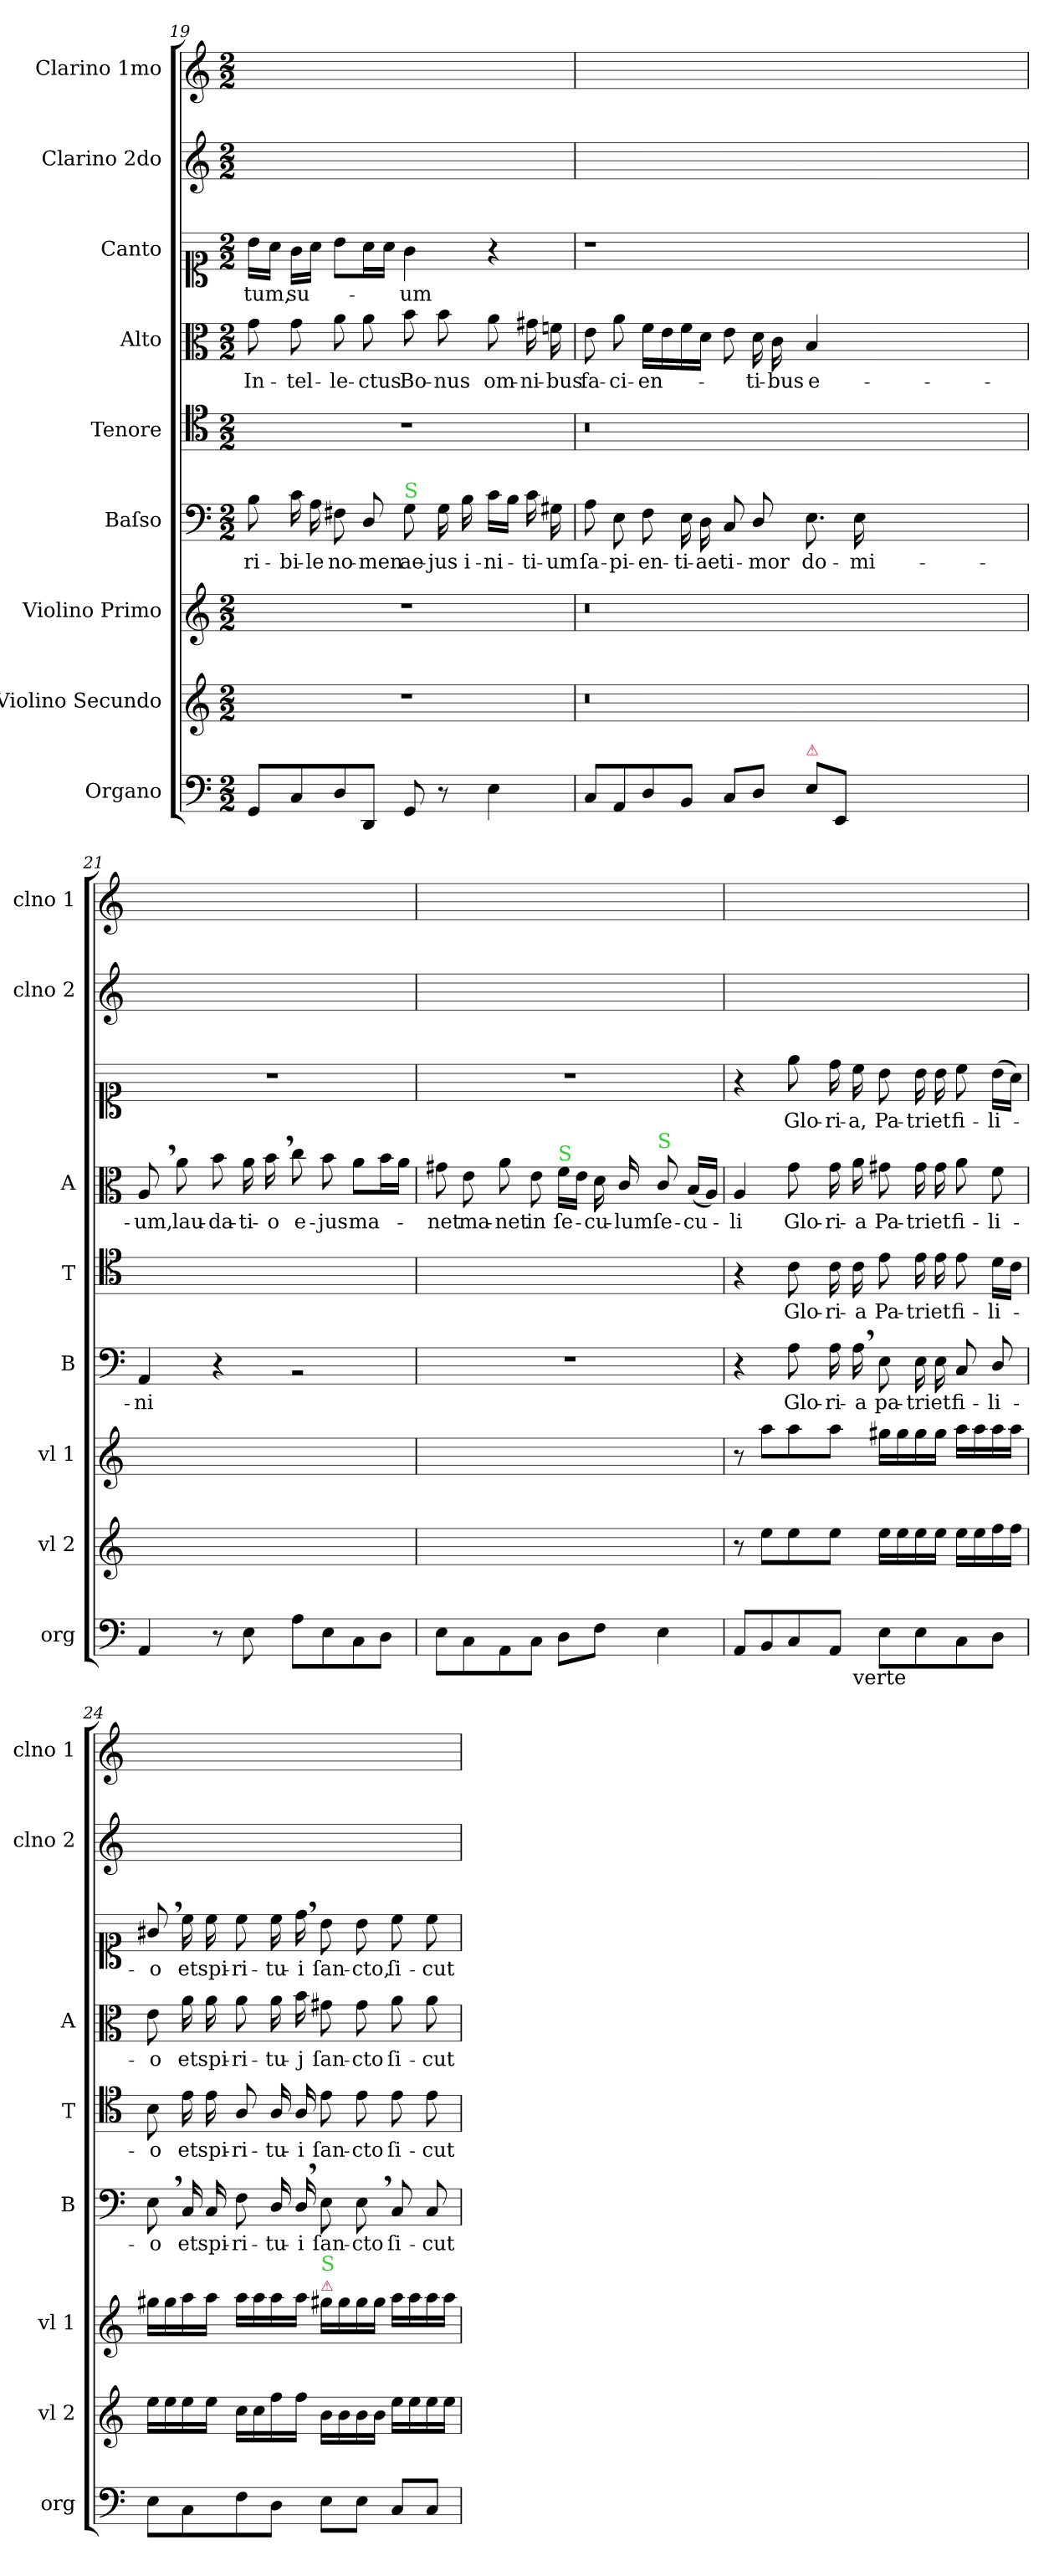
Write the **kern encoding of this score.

**kern	**kern	**kern	**kern	**text	**kern	**text	**kern	**text	**kern	**text	**kern	**kern
*part9	*part8	*part7	*part6	*part6	*part5	*part5	*part4	*part4	*part3	*part3	*part2	*part1
*staff9	*staff8	*staff7	*staff6	*staff6	*staff5	*staff5	*staff4	*staff4	*staff3	*staff3	*staff2	*staff1
*I"Organo	*I"Violino Secundo	*I"Violino Primo	*I"Baſso	*	*I"Tenore	*	*I"Alto	*	*I"Canto	*	*I"Clarino 2do	*I"Clarino 1mo
*I'org	*I'vl 2	*I'vl 1	*I'B	*	*I'T	*	*I'A	*	*	*	*I'clno 2	*I'clno 1
*clefF4	*clefG2	*clefG2	*clefF4	*	*clefC4	*	*clefC3	*	*clefC1	*	*clefG2	*clefG2
*k[]	*k[]	*k[]	*k[]	*	*k[]	*	*k[]	*	*k[]	*	*k[]	*k[]
*M2/2	*M2/2	*M2/2	*M2/2	*	*M2/2	*	*M2/2	*	*M2/2	*	*M2/2	*M2/2
=19	=19	=19	=19	=19	=19	=19	=19	=19	=19	=19	=19	=19
8GG/L	1r	1r	8B\	-ri-	1r	.	8g\	In-	16b\LL	-tum,	1ryy	1ryy
.	.	.	.	.	.	.	.	.	16a\JJ	.	.	.
8C/	.	.	16c\	-bi-	.	.	8g\	-tel-	16g\LL	su-	.	.
.	.	.	16A\	-le	.	.	.	.	16a\JJ	.	.	.
8D/	.	.	8F#X\	no-	.	.	8a\	-le-	8b\L	.	.	.
8DD/J	.	.	8D/	-men	.	.	8a\	-ctus	16a\L	.	.	.
.	.	.	.	.	.	.	.	.	16a\JJ	.	.	.
!	!	!	!LO:TX:a:color=limegreen:t=S	!	!	!	!	!	!	!	!	!
8GG/	.	.	8G\	ae-	.	.	8b\	Bo-	4g\	-um	.	.
8r	.	.	16G\	-jus	.	.	8b\	-nus	.	.	.	.
.	.	.	16B\	i-	.	.	.	.	.	.	.	.
4E\	.	.	16c\LL	-ni-	.	.	8a\	om-	4r	.	.	.
.	.	.	16B\JJ	.	.	.	.	.	.	.	.	.
.	.	.	16c\	-ti-	.	.	16g#X\	-ni-	.	.	.	.
.	.	.	16G#X\	-um	.	.	16fn\	-bus	.	.	.	.
=20	=20	=20	=20	=20	=20	=20	=20	=20	=20	=20	=20	=20
8C/L	0.r	0.r	8A\	ſa-	0.r	.	8e\	fa-	1r	.	1ryy	1ryy
8AA/	.	.	8E\	-pi-	.	.	8a\	-ci-	.	.	.	.
8D/	.	.	8F\	-en-	.	.	16f\LL	-en-	.	.	.	.
.	.	.	.	.	.	.	16e\	.	.	.	.	.
8BB/J	.	.	16E\	-ti-	.	.	16f\	.	.	.	.	.
.	.	.	16D\	-ae	.	.	16d\JJ	.	.	.	.	.
8C/L	.	.	8C/	ti-	.	.	8e\	.	.	.	.	.
8D/J	.	.	8D/	-mor	.	.	16d\	-ti-	.	.	.	.
.	.	.	.	.	.	.	16c\	-bus	.	.	.	.
!LO:TX:a:color=crimson:t=⚠	!	!	!	!	!	!	!	!	!	!	!	!
8E\L	.	.	8.E\	do-	.	.	4B/	e-	.	.	.	.
8EE/J	.	.	.	.	.	.	.	.	.	.	.	.
.	.	.	16E\	-mi-	.	.	.	.	.	.	.	.
0ryy	.	.	0ryy	.	.	.	0ryy	.	0ryy	.	0ryy	0ryy
=21	=21	=21	=21	=21	=21	=21	=21	=21	=21	=21	=21	=21
4AA/	1ryy	1ryy	4AA/	-ni	1ryy	.	8A,</	-um,	1r	.	1ryy	1ryy
.	.	.	.	.	.	.	8a\	lau-	.	.	.	.
8r	.	.	4r	.	.	.	8b\	-da-	.	.	.	.
8E\	.	.	.	.	.	.	16a\	-ti-	.	.	.	.
.	.	.	.	.	.	.	16b,<\	-o	.	.	.	.
8A\L	.	.	2rBB	.	.	.	8cc\	e-	.	.	.	.
8E\	.	.	.	.	.	.	8b\	-jus	.	.	.	.
8C\	.	.	.	.	.	.	8a\L	ma-	.	.	.	.
8D\J	.	.	.	.	.	.	16b\L	.	.	.	.	.
.	.	.	.	.	.	.	16a\JJ	.	.	.	.	.
=22	=22	=22	=22	=22	=22	=22	=22	=22	=22	=22	=22	=22
8E\L	1ryy	1ryy	1r	.	1ryy	.	8g#X\	-net	1r	.	1ryy	1ryy
8C\	.	.	.	.	.	.	8e\	ma-	.	.	.	.
8AA\	.	.	.	.	.	.	8a\	-net	.	.	.	.
8C\J	.	.	.	.	.	.	8e\	in	.	.	.	.
!	!	!	!	!	!	!	!LO:TX:a:color=limegreen:t=S	!	!	!	!	!
8D\L	.	.	.	.	.	.	16f\LL	ſe-	.	.	.	.
.	.	.	.	.	.	.	16e\JJ	.	.	.	.	.
8F\J	.	.	.	.	.	.	16d\	-cu-	.	.	.	.
.	.	.	.	.	.	.	16c/	-lum	.	.	.	.
!	!	!	!	!	!	!	!LO:TX:a:color=limegreen:t=S	!	!	!	!	!
4E\	.	.	.	.	.	.	8c/	ſe-	.	.	.	.
.	.	.	.	.	.	.	(16B/LL	-cu-	.	.	.	.
.	.	.	.	.	.	.	16A/JJ)	.	.	.	.	.
=23	=23	=23	=23	=23	=23	=23	=23	=23	=23	=23	=23	=23
*^	*	*	*	*	*	*	*	*	*	*	*	*
8AA/L	4..ryy	8r	8r	4r	.	4r	.	4A/	-li	4r	.	1ryy	1ryy
8BB/	.	8ee\L	8aa\L	.	.	.	.	.	.	.	.	.	.
8C/	.	8ee\	8aa\	8A\	Glo-	8c\	Glo-	8g\	Glo-	8ee\	Glo-	.	.
8AA/J	.	8ee\J	8aa\J	16A\	-ri-	16c\	-ri-	16g\	-ri-	16dd\	-ri-	.	.
!	!LO:TX:b:t=verte	!	!	!	!	!	!	!	!	!	!	!	!
.	2ryy	.	.	16A,<\	-a	16c\	-a	16a\	-a	16cc\	-a,	.	.
8E\L	.	16ee\LL	16gg#X\LL	8E\	pa-	8e\	Pa-	8g#X\	Pa-	8b\	Pa-	.	.
.	.	16ee\	16gg#\	.	.	.	.	.	.	.	.	.	.
8E\	.	16ee\	16gg#\	16E\	-tri	16e\	-tri	16g#\	-tri	16b\	-tri	.	.
.	.	16ee\JJ	16gg#\JJ	16E\	et	16e\	et	16g#\	et	16b\	et	.	.
8C\	.	16ee\LL	16aa\LL	8C/	fi-	8e\	fi-	8a\	fi-	8cc\	fi-	.	.
.	.	16ee\	16aa\	.	.	.	.	.	.	.	.	.	.
8D\J	.	16ff\	16aa\	8D/	-li-	16d\LL	-li-	8f\	-li-	(16b\LL	-li-	.	.
.	16ryy	16ff\JJ	16aa\JJ	.	.	16c\JJ	.	.	.	16a\JJ)	.	.	.
*v	*v	*	*	*	*	*	*	*	*	*	*	*	*
=24	=24	=24	=24	=24	=24	=24	=24	=24	=24	=24	=24	=24
8E\L	16ee\LL	16gg#X\LL	8E,<\	-o	8B\	-o	8e\	-o	8g#X,</	-o	1ryy	1ryy
.	16ee\	16gg#\	.	.	.	.	.	.	.	.	.	.
8C\	16ee\	16aa\	16C/	et	16e\	et	16a\	et	16cc\	et	.	.
.	16ee\JJ	16aa\JJ	16C/	spi-	16e\	spi-	16a\	spi-	16cc\	spi-	.	.
8F\	16cc\LL	16aa\LL	8F\	-ri-	8A/	-ri-	8a\	-ri-	8cc\	-ri-	.	.
.	16cc\	16aa\	.	.	.	.	.	.	.	.	.	.
8D\J	16ff\	16aa\	16D/	-tu-	16A/	-tu-	16a\	-tu-	16cc\	-tu-	.	.
.	16ff\JJ	16aa\JJ	16D,</	-i	16A/	-i	16b\	-j	16dd,<\	-i	.	.
!	!	!LO:TX:a:color=crimson:t=⚠	!	!	!	!	!	!	!	!	!	!
!	!	!LO:TX:a:color=limegreen:t=S	!	!	!	!	!	!	!	!	!	!
8E\L	16b\LL	16gg#X\LL	8E\	ſan-	8e\	ſan-	8g#X\	ſan-	8b\	ſan-	.	.
.	16b\	16gg#\	.	.	.	.	.	.	.	.	.	.
8E\J	16b\	16gg#\	8E,<\	-cto	8e\	-cto	8g#\	-cto	8b\	-cto,	.	.
.	16b\JJ	16gg#\JJ	.	.	.	.	.	.	.	.	.	.
8C/L	16ee\LL	16aa\LL	8C/	ſi-	8e\	ſi-	8a\	ſi-	8cc\	ſi-	.	.
.	16ee\	16aa\	.	.	.	.	.	.	.	.	.	.
8C/J	16ee\	16aa\	8C/	-cut	8e\	-cut	8a\	-cut	8cc\	-cut	.	.
.	16ee\JJ	16aa\JJ	.	.	.	.	.	.	.	.	.	.
=	=	=	=	=	=	=	=	=	=	=	=	=
*-	*-	*-	*-	*-	*-	*-	*-	*-	*-	*-	*-	*-
